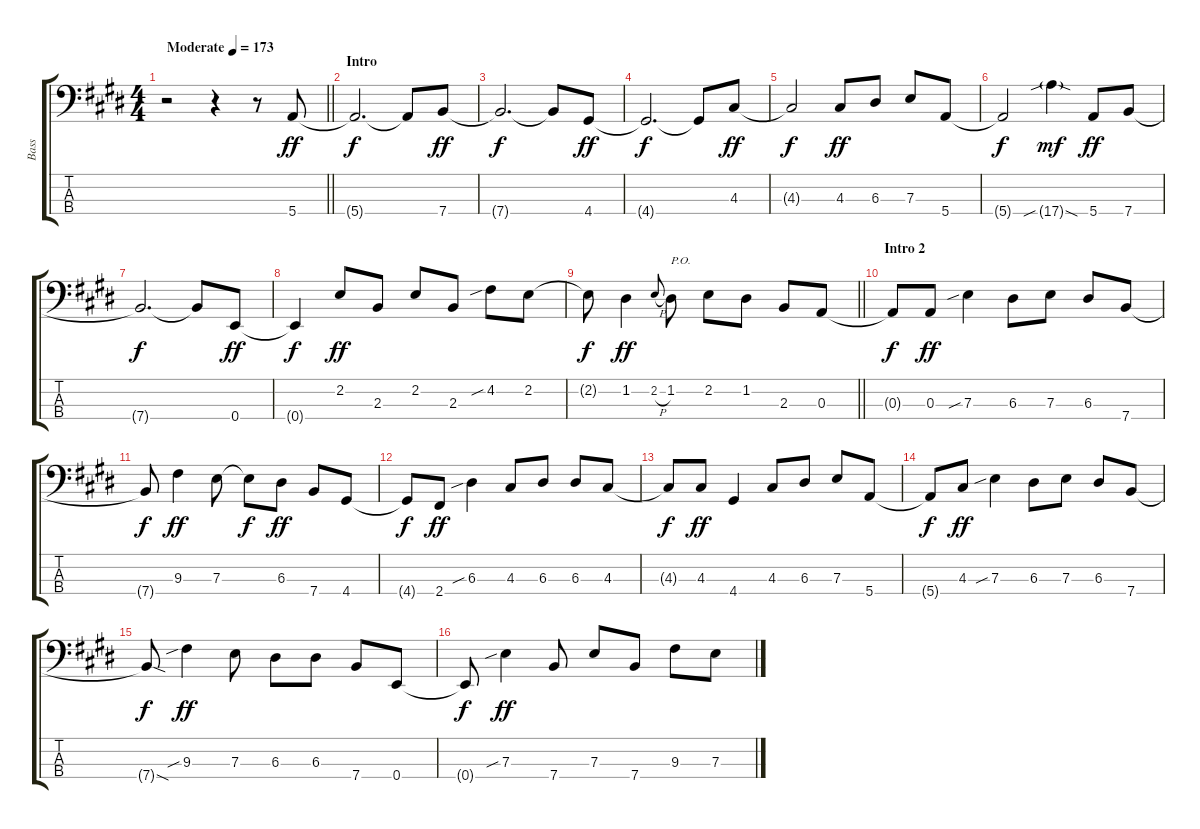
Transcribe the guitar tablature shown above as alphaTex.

\track ("Bass" "Bass") {instrument electricbasspick}
\staff {score tabs}
\tuning (G2 D2 A1 E1) {hide}
\ts (4 4)
\tempo (173 "Moderate")
\clef f4
\barLineRight lightlight
\ks e
r.2{dy ff instrument electricbasspick} r.4 r.8 5.4.8 |
\section ("" "Intro")
5.4{t}.2{d dy f} 5.4{t}.8 7.4.8{dy ff} |
7.4{t}.2{d dy f} 7.4{t}.8 4.4.8{dy ff} |
4.4{t}.2{d dy f} 4.4{t}.8 4.3.8{dy ff} |
4.3{t}.2{dy f} 4.3.8{dy ff} 6.3.8 7.3.8 5.4.8 |
5.4{t}.2{dy f} 17.4{sib sod g}.4{dy mf} 5.4.8{dy ff} 7.4.8 |
7.4{t}.2{d dy f} 7.4{t}.8 0.4.8{dy ff} |
0.4{t}.4{dy f} 2.2.8{dy ff} 2.3.8 2.2.8 2.3.8 4.2{sib}.8 2.2.8 |
\barLineRight lightlight
2.2{t}.8{dy f} 1.2.4{dy ff} 2.2{h}.8{gr onbeat} 1.2.8{txt "P.O."} 2.2.8 1.2.8 2.3.8 0.3.8 |
\section ("" "Intro 2")
0.3{t}.8{dy f} 0.3.8{dy ff} 7.3{sib}.4 6.3.8 7.3.8 6.3.8 7.4.8 |
7.4{t}.8{dy f} 9.3.4{dy ff} 7.3.8 7.3{t}.8{dy f} 6.3.8{dy ff} 7.4.8 4.4.8 |
4.4{t}.8{dy f} 2.4.8{dy ff} 6.3{sib}.4 4.3.8 6.3.8 6.3.8 4.3.8 |
4.3{t}.8{dy f} 4.3.8{dy ff} 4.4.4 4.3.8 6.3.8 7.3.8 5.4.8 |
5.4{t}.8{dy f} 4.3.8{dy ff} 7.3{sib}.4 6.3.8 7.3.8 6.3.8 7.4.8 |
7.4{sod t}.8{dy f} 9.3{sib}.4{dy ff} 7.3.8 6.3.8 6.3.8 7.4.8 0.4.8 |
0.4{t}.8{dy f} 7.3{sib}.4{dy ff} 7.4.8 7.3.8 7.4.8 9.3.8 7.3.8
